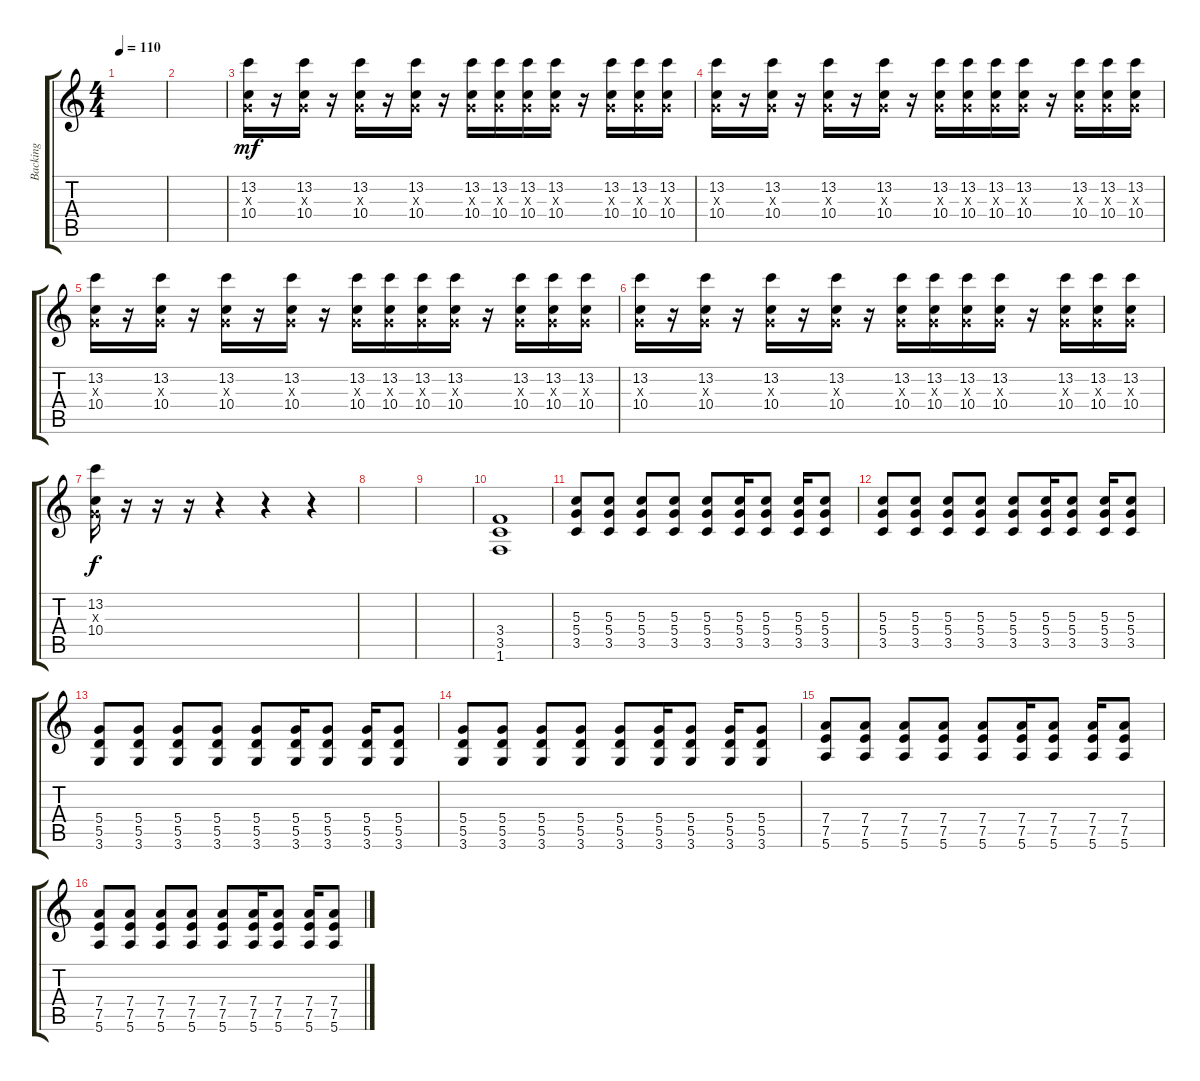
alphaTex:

\track ("Backing" "Backing") {instrument overdrivenguitar}
\staff {score tabs}
\tuning (E4 B3 G3 D3 A2 E2) {hide}
\ts (4 4)
\tempo 110
\clef g2
\ks c
|
|
(13.2 0.3{x} 10.4).16{dy mf} r.16 (13.2 0.3{x} 10.4).16 r.16 (13.2 0.3{x} 10.4).16 r.16 (13.2 0.3{x} 10.4).16 r.16 (13.2 0.3{x} 10.4).16 (13.2 0.3{x} 10.4).16 (13.2 0.3{x} 10.4).16 (13.2 0.3{x} 10.4).16 r.16 (13.2 0.3{x} 10.4).16 (13.2 0.3{x} 10.4).16 (13.2 0.3{x} 10.4).16 |
(13.2 0.3{x} 10.4).16 r.16 (13.2 0.3{x} 10.4).16 r.16 (13.2 0.3{x} 10.4).16 r.16 (13.2 0.3{x} 10.4).16 r.16 (13.2 0.3{x} 10.4).16 (13.2 0.3{x} 10.4).16 (13.2 0.3{x} 10.4).16 (13.2 0.3{x} 10.4).16 r.16 (13.2 0.3{x} 10.4).16 (13.2 0.3{x} 10.4).16 (13.2 0.3{x} 10.4).16 |
(13.2 0.3{x} 10.4).16 r.16 (13.2 0.3{x} 10.4).16 r.16 (13.2 0.3{x} 10.4).16 r.16 (13.2 0.3{x} 10.4).16 r.16 (13.2 0.3{x} 10.4).16 (13.2 0.3{x} 10.4).16 (13.2 0.3{x} 10.4).16 (13.2 0.3{x} 10.4).16 r.16 (13.2 0.3{x} 10.4).16 (13.2 0.3{x} 10.4).16 (13.2 0.3{x} 10.4).16 |
(13.2 0.3{x} 10.4).16 r.16 (13.2 0.3{x} 10.4).16 r.16 (13.2 0.3{x} 10.4).16 r.16 (13.2 0.3{x} 10.4).16 r.16 (13.2 0.3{x} 10.4).16 (13.2 0.3{x} 10.4).16 (13.2 0.3{x} 10.4).16 (13.2 0.3{x} 10.4).16 r.16 (13.2 0.3{x} 10.4).16 (13.2 0.3{x} 10.4).16 (13.2 0.3{x} 10.4).16 |
(13.2 0.3{x} 10.4).16{dy f} r.16 r.16 r.16 r.4 r.4 r.4 |
|
|
(3.4 3.5 1.6).1 |
(5.3 5.4 3.5).8 (5.3 5.4 3.5).8 (5.3 5.4 3.5).8 (5.3 5.4 3.5).8 (5.3 5.4 3.5).8 (5.3 5.4 3.5).16 (5.3 5.4 3.5).8 (5.3 5.4 3.5).16 (5.3 5.4 3.5).8 |
(5.3 5.4 3.5).8 (5.3 5.4 3.5).8 (5.3 5.4 3.5).8 (5.3 5.4 3.5).8 (5.3 5.4 3.5).8 (5.3 5.4 3.5).16 (5.3 5.4 3.5).8 (5.3 5.4 3.5).16 (5.3 5.4 3.5).8 |
(5.4 5.5 3.6).8 (5.4 5.5 3.6).8 (5.4 5.5 3.6).8 (5.4 5.5 3.6).8 (5.4 5.5 3.6).8 (5.4 5.5 3.6).16 (5.4 5.5 3.6).8 (5.4 5.5 3.6).16 (5.4 5.5 3.6).8 |
(5.4 5.5 3.6).8 (5.4 5.5 3.6).8 (5.4 5.5 3.6).8 (5.4 5.5 3.6).8 (5.4 5.5 3.6).8 (5.4 5.5 3.6).16 (5.4 5.5 3.6).8 (5.4 5.5 3.6).16 (5.4 5.5 3.6).8 |
(7.4 7.5 5.6).8 (7.4 7.5 5.6).8 (7.4 7.5 5.6).8 (7.4 7.5 5.6).8 (7.4 7.5 5.6).8 (7.4 7.5 5.6).16 (7.4 7.5 5.6).8 (7.4 7.5 5.6).16 (7.4 7.5 5.6).8 |
(7.4 7.5 5.6).8 (7.4 7.5 5.6).8 (7.4 7.5 5.6).8 (7.4 7.5 5.6).8 (7.4 7.5 5.6).8 (7.4 7.5 5.6).16 (7.4 7.5 5.6).8 (7.4 7.5 5.6).16 (7.4 7.5 5.6).8
